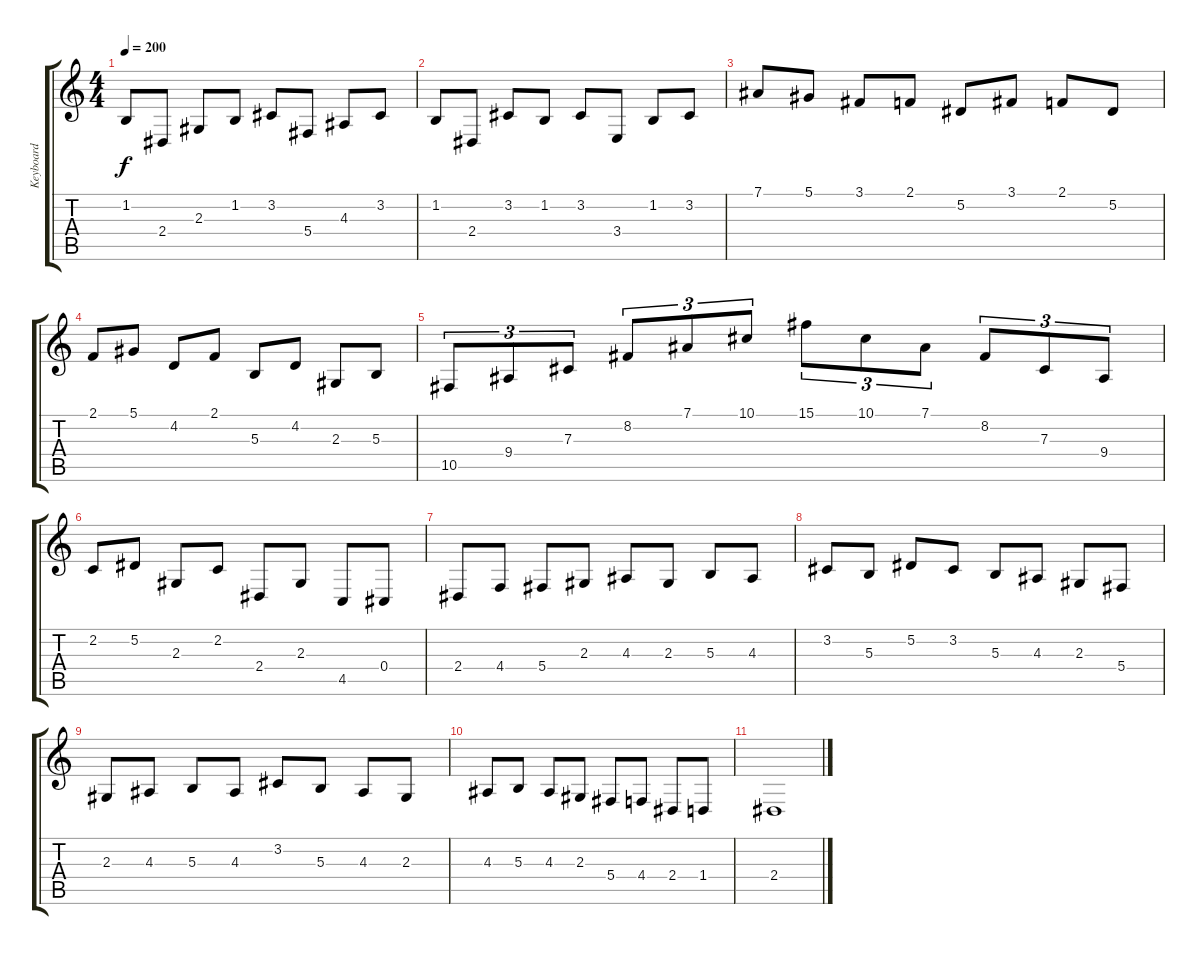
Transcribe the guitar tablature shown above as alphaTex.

\track ("Keyboard" "Keyboard") {instrument harpsichord}
\staff {score tabs}
\tuning (Eb4 Bb3 Gb3 Db3 Ab2 Eb2) {hide}
\ts (4 4)
\tempo 200
\clef g2
\ks c
1.2.8{dy f} 2.4.8 2.3.8 1.2.8 3.2.8 5.4.8 4.3.8 3.2.8 |
1.2.8 2.4.8 3.2.8 1.2.8 3.2.8 3.4.8 1.2.8 3.2.8 |
7.1.8 5.1.8 3.1.8 2.1.8 5.2.8 3.1.8 2.1.8 5.2.8 |
2.1.8 5.1.8 4.2.8 2.1.8 5.3.8 4.2.8 2.3.8 5.3.8 |
10.5.8{tu (3 2)} 9.4.8{tu (3 2)} 7.3.8{tu (3 2)} 8.2.8{tu (3 2)} 7.1.8{tu (3 2)} 10.1.8{tu (3 2)} 15.1.8{tu (3 2)} 10.1.8{tu (3 2)} 7.1.8{tu (3 2)} 8.2.8{tu (3 2)} 7.3.8{tu (3 2)} 9.4.8{tu (3 2)} |
2.2.8 5.2.8 2.3.8 2.2.8 2.4.8 2.3.8 4.5.8 0.4.8 |
2.4.8 4.4.8 5.4.8 2.3.8 4.3.8 2.3.8 5.3.8 4.3.8 |
3.2.8 5.3.8 5.2.8 3.2.8 5.3.8 4.3.8 2.3.8 5.4.8 |
2.3.8 4.3.8 5.3.8 4.3.8 3.2.8 5.3.8 4.3.8 2.3.8 |
4.3.8 5.3.8 4.3.8 2.3.8 5.4.8 4.4.8 2.4.8 1.4.8 |
2.4.1
